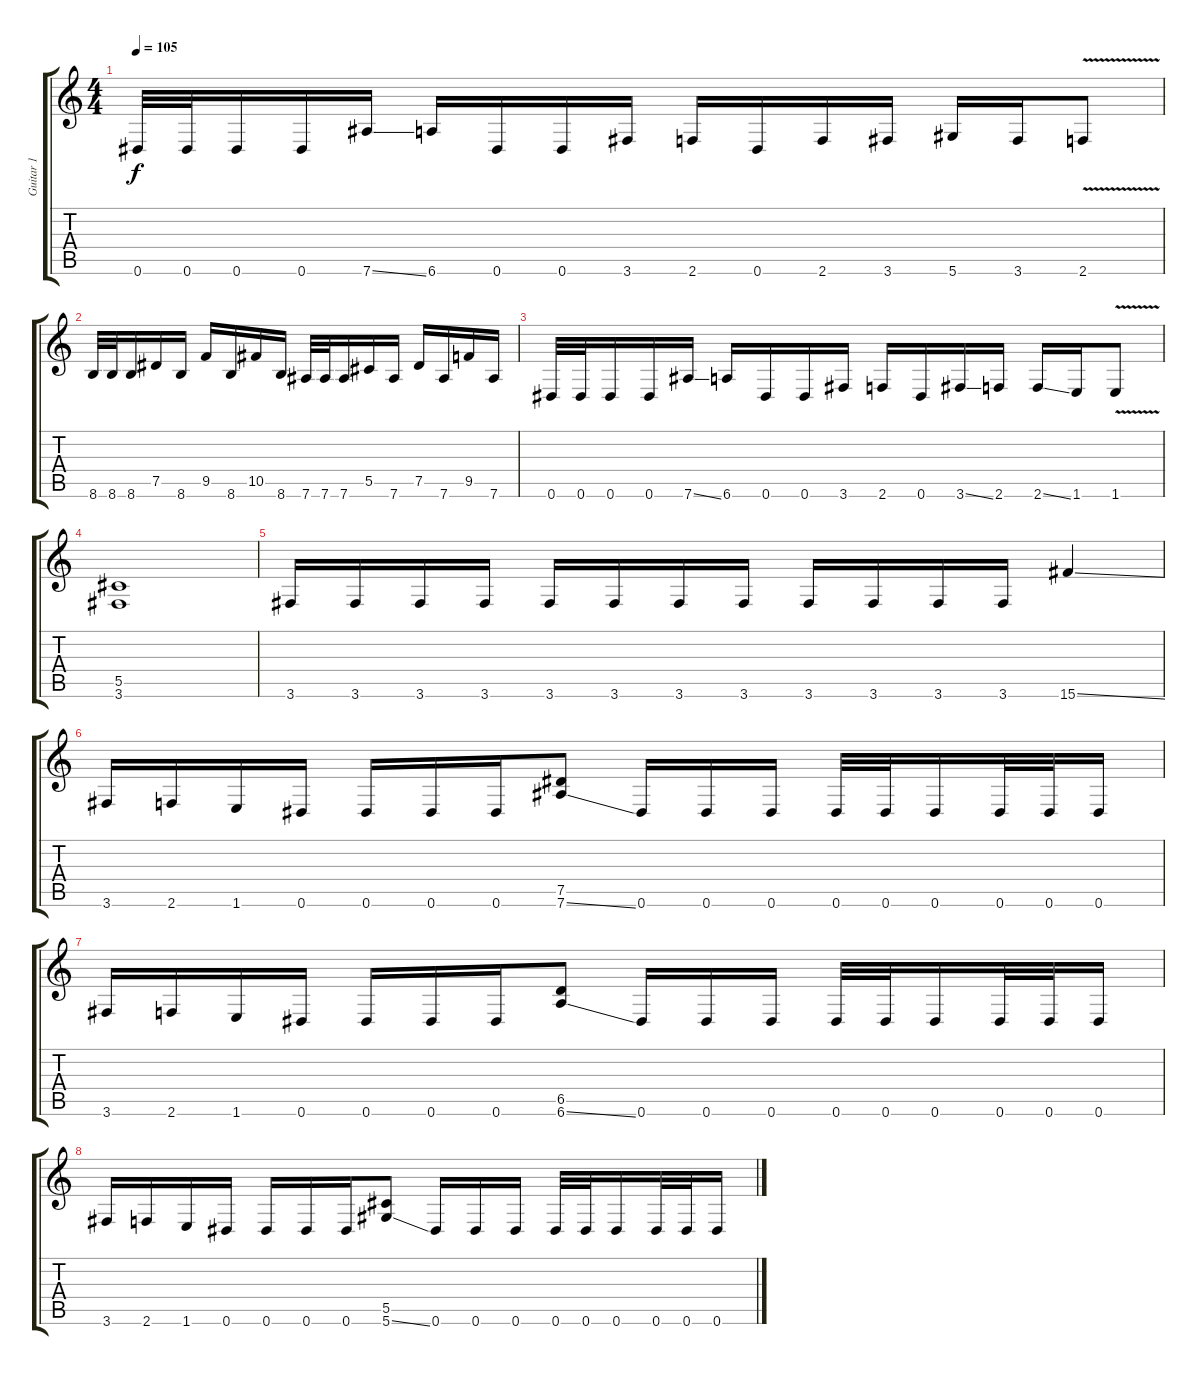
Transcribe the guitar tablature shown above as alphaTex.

\track ("Guitar 1" "Guitar 1") {instrument overdrivenguitar}
\staff {score tabs}
\tuning (Eb4 Bb3 Gb3 Db3 Ab2 Eb2) {hide}
\ts (4 4)
\tempo 105
\clef g2
\ks c
0.6.32{dy f} 0.6.32 0.6.16 0.6.16 7.6{ss}.16 6.6.16 0.6.16 0.6.16 3.6.16 2.6.16 0.6.16 2.6.16 3.6.16 5.6.16 3.6.16 2.6{v}.8 |
8.6.32 8.6.32 8.6.16 7.5.16 8.6.16 9.5.16 8.6.16 10.5.16 8.6.16 7.6.32 7.6.32 7.6.16 5.5.16 7.6.16 7.5.16 7.6.16 9.5.16 7.6.16 |
0.6.32 0.6.32 0.6.16 0.6.16 7.6{ss}.16 6.6.16 0.6.16 0.6.16 3.6.16 2.6.16 0.6.16 3.6{ss}.16 2.6.16 2.6{ss}.16 1.6.16 1.6{v}.8 |
(5.5 3.6).1 |
3.6.16 3.6.16 3.6.16 3.6.16 3.6.16 3.6.16 3.6.16 3.6.16 3.6.16 3.6.16 3.6.16 3.6.16 15.6{ss}.4 |
3.6.16 2.6.16 1.6.16 0.6.16 0.6.16 0.6.16 0.6.16 (7.5 7.6{ss}).8 0.6.16 0.6.16 0.6.16 0.6.32 0.6.32 0.6.16 0.6.32 0.6.32 0.6.16 |
3.6.16 2.6.16 1.6.16 0.6.16 0.6.16 0.6.16 0.6.16 (6.5 6.6{ss}).8 0.6.16 0.6.16 0.6.16 0.6.32 0.6.32 0.6.16 0.6.32 0.6.32 0.6.16 |
3.6.16 2.6.16 1.6.16 0.6.16 0.6.16 0.6.16 0.6.16 (5.5{ss} 5.6{ss}).8 0.6.16 0.6.16 0.6.16 0.6.32 0.6.32 0.6.16 0.6.32 0.6.32 0.6.16
